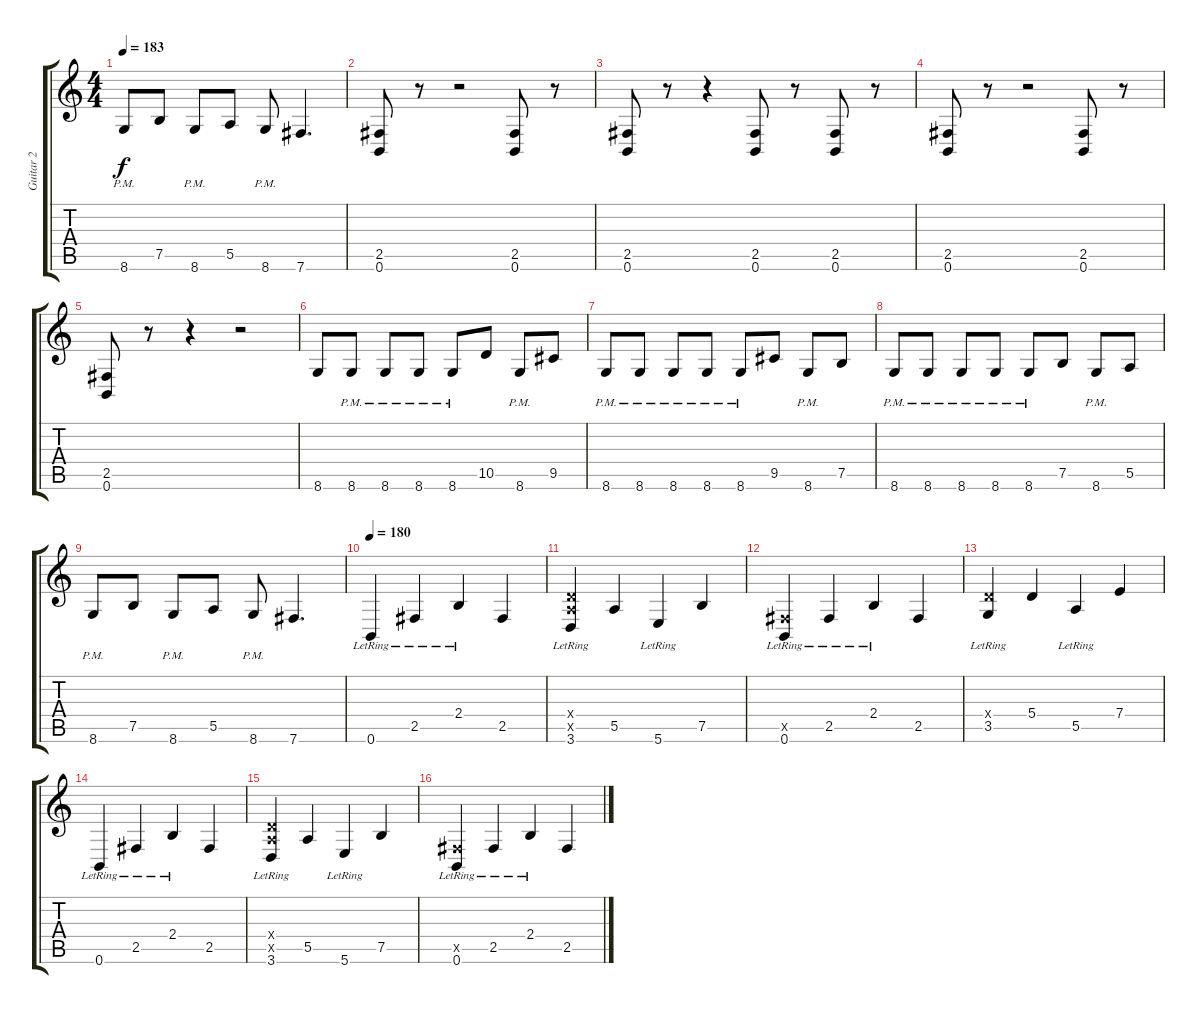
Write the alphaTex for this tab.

\track ("Guitar 2" "Guitar 2") {instrument distortionguitar}
\staff {score tabs}
\tuning (B3 Gb3 D3 A2 E2 B1) {hide}
\ts (4 4)
\tempo 183
\clef g2
\ks c
8.6{pm}.8{dy f} 7.5.8 8.6{pm}.8 5.5.8 8.6{pm}.8 7.6.4{d} |
(2.5 0.6).8 r.8 r.2 (2.5 0.6).8 r.8 |
(2.5 0.6).8 r.8 r.4 (2.5 0.6).8 r.8 (2.5 0.6).8 r.8 |
(2.5 0.6).8 r.8 r.2 (2.5 0.6).8 r.8 |
(2.5 0.6).8 r.8 r.4 r.2 |
8.6.8 8.6{pm}.8 8.6{pm}.8 8.6{pm}.8 8.6{pm}.8 10.5.8 8.6{pm}.8 9.5.8 |
8.6{pm}.8 8.6{pm}.8 8.6{pm}.8 8.6{pm}.8 8.6{pm}.8 9.5.8 8.6{pm}.8 7.5.8 |
8.6{pm}.8 8.6{pm}.8 8.6{pm}.8 8.6{pm}.8 8.6{pm}.8 7.5.8 8.6{pm}.8 5.5.8 |
8.6{pm}.8 7.5.8 8.6{pm}.8 5.5.8 8.6{pm}.8 7.6.4{d} |
\tempo 180
0.6{lr}.4 2.5{lr}.4 2.4{lr}.4 2.5.4 |
(5.4{x} 5.5{x} 3.6{lr}).4 5.5.4 5.6{lr}.4 7.5.4 |
(2.5{x} 0.6{lr}).4 2.5{lr}.4 2.4{lr}.4 2.5.4 |
(5.4{x} 3.5{lr}).4 5.4.4 5.5{lr}.4 7.4.4 |
0.6{lr}.4 2.5{lr}.4 2.4{lr}.4 2.5.4 |
(5.4{x} 5.5{x} 3.6{lr}).4 5.5.4 5.6{lr}.4 7.5.4 |
(2.5{x} 0.6{lr}).4 2.5{lr}.4 2.4{lr}.4 2.5.4
